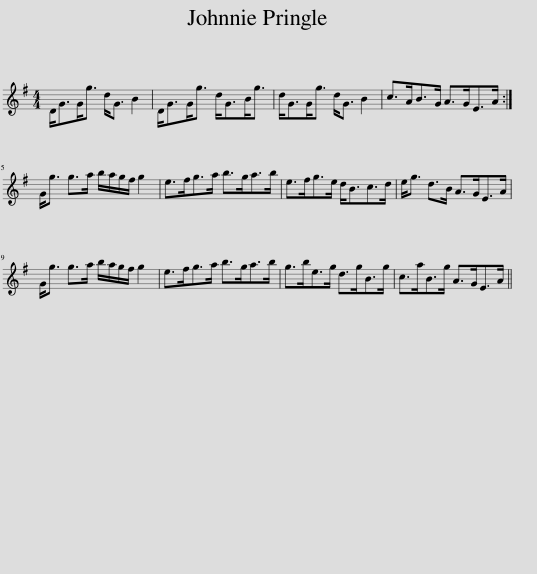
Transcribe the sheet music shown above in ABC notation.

X:1
L:1/8
M:4/4
I:linebreak $
K:G
V:1 treble
V:1
 D<GG<g d<G B2 | D<GG<g d<GB<g | d<GG<g d<G B2 | c>AB>G A>GE>A :|$ G<g g>a b/a/g/f/ g2 | %5
 e>fg>a b>ga>b | e>fg>e d<Bc>d | e<g d>B A>GE>A |$ G<g g>a b/a/g/f/ g2 | e>fg>a b>ga>b | %10
 g>be>g d>gB>g | c>aB>g A>GE>A || %12
